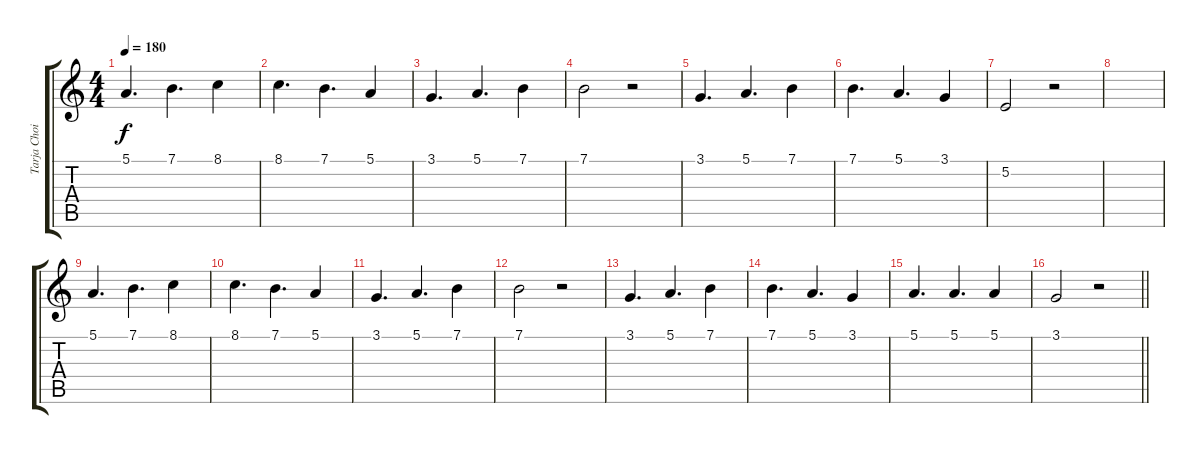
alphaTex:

\track ("Tarja Choir" "Tarja Choi") {instrument pad4choir}
\staff {score tabs}
\tuning (E4 B3 G3 D3 A2 E2) {hide}
\ts (4 4)
\tempo 180
\clef g2
\ks c
5.1.4{d dy f} 7.1.4{d} 8.1.4 |
8.1.4{d} 7.1.4{d} 5.1.4 |
3.1.4{d} 5.1.4{d} 7.1.4 |
7.1.2 r.2 |
3.1.4{d} 5.1.4{d} 7.1.4 |
7.1.4{d} 5.1.4{d} 3.1.4 |
5.2.2 r.2 |
|
5.1.4{d} 7.1.4{d} 8.1.4 |
8.1.4{d} 7.1.4{d} 5.1.4 |
3.1.4{d} 5.1.4{d} 7.1.4 |
7.1.2 r.2 |
3.1.4{d} 5.1.4{d} 7.1.4 |
7.1.4{d} 5.1.4{d} 3.1.4 |
5.1.4{d} 5.1.4{d} 5.1.4 |
\barLineRight lightlight
3.1.2 r.2
